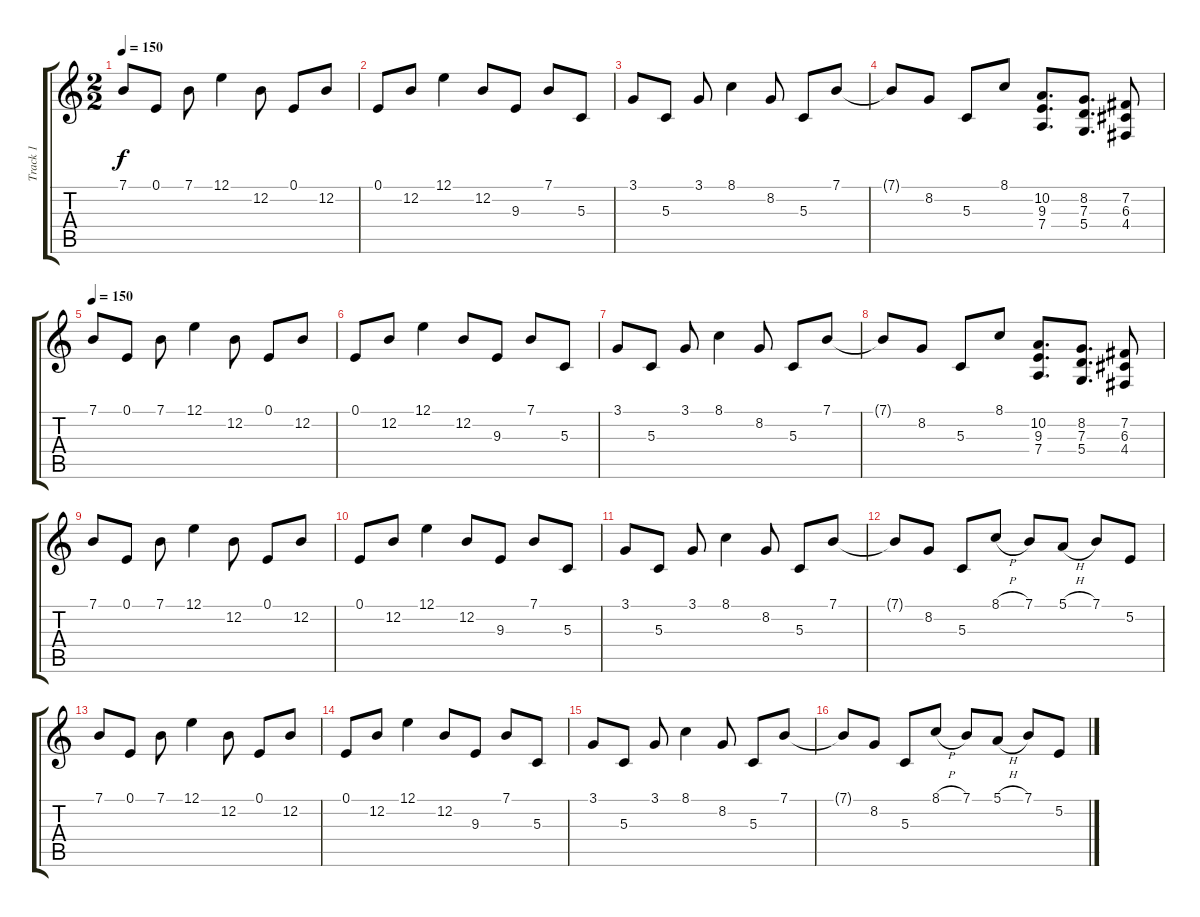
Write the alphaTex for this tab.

\track ("Track 1" "Track 1") {instrument rockorgan}
\staff {score tabs}
\tuning (E4 B3 G3 D3 A2 E2) {hide}
\ts (2 2)
\tempo 150
\clef g2
\ks c
7.1.8{dy f} 0.1.8 7.1.8 12.1.4 12.2.8 0.1.8 12.2.8 |
0.1.8 12.2.8 12.1.4 12.2.8 9.3.8 7.1.8 5.3.8 |
3.1.8 5.3.8 3.1.8 8.1.4 8.2.8 5.3.8 7.1.8 |
7.1{t}.8 8.2.8 5.3.8 8.1.8 (10.2 9.3 7.4).8{d} (8.2 7.3 5.4).8{d} (7.2 6.3 4.4).8 |
\tempo 150
7.1.8 0.1.8 7.1.8 12.1.4 12.2.8 0.1.8 12.2.8 |
0.1.8 12.2.8 12.1.4 12.2.8 9.3.8 7.1.8 5.3.8 |
3.1.8 5.3.8 3.1.8 8.1.4 8.2.8 5.3.8 7.1.8 |
7.1{t}.8 8.2.8 5.3.8 8.1.8 (10.2 9.3 7.4).8{d} (8.2 7.3 5.4).8{d} (7.2 6.3 4.4).8 |
7.1.8 0.1.8 7.1.8 12.1.4 12.2.8 0.1.8 12.2.8 |
0.1.8 12.2.8 12.1.4 12.2.8 9.3.8 7.1.8 5.3.8 |
3.1.8 5.3.8 3.1.8 8.1.4 8.2.8 5.3.8 7.1.8 |
7.1{t}.8 8.2.8 5.3.8 8.1{h}.8 7.1.8 5.1{h}.8 7.1.8 5.2.8 |
7.1.8 0.1.8 7.1.8 12.1.4 12.2.8 0.1.8 12.2.8 |
0.1.8 12.2.8 12.1.4 12.2.8 9.3.8 7.1.8 5.3.8 |
3.1.8 5.3.8 3.1.8 8.1.4 8.2.8 5.3.8 7.1.8 |
7.1{t}.8 8.2.8 5.3.8 8.1{h}.8 7.1.8 5.1{h}.8 7.1.8 5.2.8
